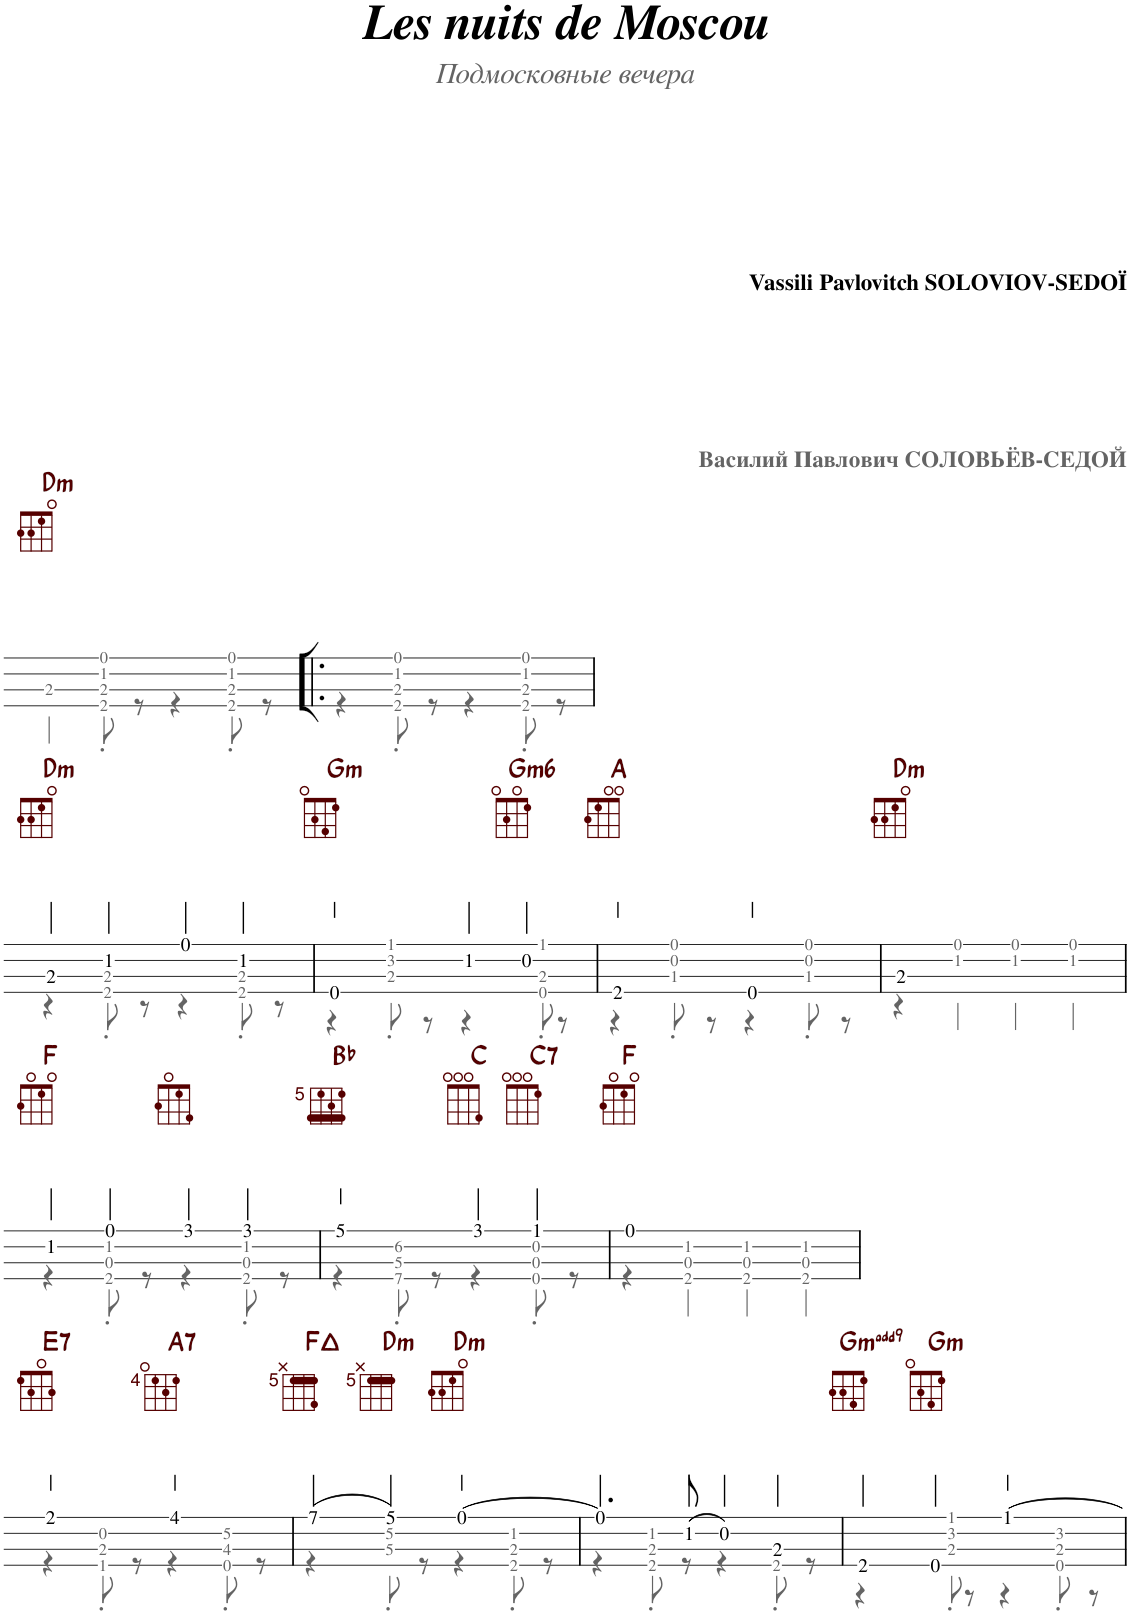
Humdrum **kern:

**kern	**harte
*part1	*part1
*staff1	*
*I"Ukulélé [Tablature]	*
*stria4	*
*k[]	*
*M4/4	*
=1	=1
*^	*
!	!	!LO:H:kt=m
1ryy	4d!i\	D:min
.	8a!i\' 8d!i\' 8f!i\' 8a!i\'	.
.	8r	.
.	4r	.
.	8a!i\' 8d!i\' 8f!i\' 8a!i\'	.
.	8r	.
=2!|:	=2!|:	=2!|:
1ryy	4r	.
.	8a!i\' 8d!i\' 8f!i\' 8a!i\'	.
.	8r	.
.	4r	.
.	8a!i\' 8d!i\' 8f!i\' 8a!i\'	.
.	8r	.
!!LO:LB:g=z	!!
=3	=3	=3
!	!	!LO:H:kt=m
4d/	4r	D:min
4f/	8a!i\' 8d!i\'	.
.	8r	.
4a/	4r	.
4f/	8a!i\' 8d!i\'	.
.	8r	.
=4	=4	=4
!	!	!LO:H:kt=m
2g/	4r	G:min
.	8d!i\' 8g!i\' 8b-!i\'	.
.	8r	.
4f/	4r	.
!	!	!LO:H:kt=m6
4e/	8g!i\' 8d!i\' 8b-!i\'	G:min6
.	8r	.
=5	=5	=5
2a/	4r	A:maj
.	8c#!i\' 8e!i\' 8a!i\'	.
.	8r	.
2g/	4r	.
.	8c#!i\' 8e!i\' 8a!i\'	.
.	8r	.
=6	=6	=6
!	!	!LO:H:kt=m
1d	4r	D:min
.	4f!i\ 4a!i\	.
.	4f!i\ 4a!i\	.
.	4f!i\ 4a!i\	.
!!LO:LB:g=z	!!
=7	=7	=7
4f/	4r	F:maj
4a/	8a!i\' 8c!i\' 8f!i\'	.
.	8r	.
4cc/	4r	.
4cc/	8a!i\' 8c!i\' 8f!i\'	.
.	8r	.
=8	=8	=8
2dd/	4r	Bb:maj
.	8dd!i\' 8f!i\' 8b-!i\'	.
.	8r	.
4cc/	4r	C:maj
!	!	!LO:H:kt=7
4b-/	8g!i\' 8c!i\' 8e!i\'	C:7
.	8r	.
=9	=9	=9
1a	4r	F:maj
.	4a!i\ 4c!i\ 4f!i\	.
.	4a!i\ 4c!i\ 4f!i\	.
.	4a!i\ 4c!i\ 4f!i\	.
!!LO:LB:g=z	!!
=10	=10	=10
!	!	!LO:H:kt=7
2b/	4r	E:7
.	8g#!i\' 8d!i\' 8e!i\'	.
.	8r	.
!	!	!LO:H:kt=7
2cc#/	4r	A:7
.	8g!i\' 8e!i\' 8a!i\'	.
.	8r	.
=11	=11	=11
(4ee/	4r	F:maj
!	!	!LO:H:kt=m
4dd/)	8f!i\' 8a!i\'	D:min
.	8r	.
!	!	!LO:H:kt=m
[2a/	4r	D:min
.	8a!i\' 8d!i\' 8f!i\'	.
.	8r	.
=12	=12	=12
4.a/]	4r	.
.	8a!i\' 8d!i\' 8f!i\'	.
(8f/	8r	.
4e/)	4r	.
4d/	8a'!i\	.
.	8r	.
=13	=13	=13
!	!	!LO:H:kt=m
4a/	4r	G:min(9)
!	!	!LO:H:kt=m
4g/	8d!i\' 8g!i\' 8b-!i\'	G:min
.	8r	.
[2b-/	4r	.
.	8g!i\' 8d!i\' 8g!i\'	.
.	8r	.
*v	*v	*
=	=
*-	*-
